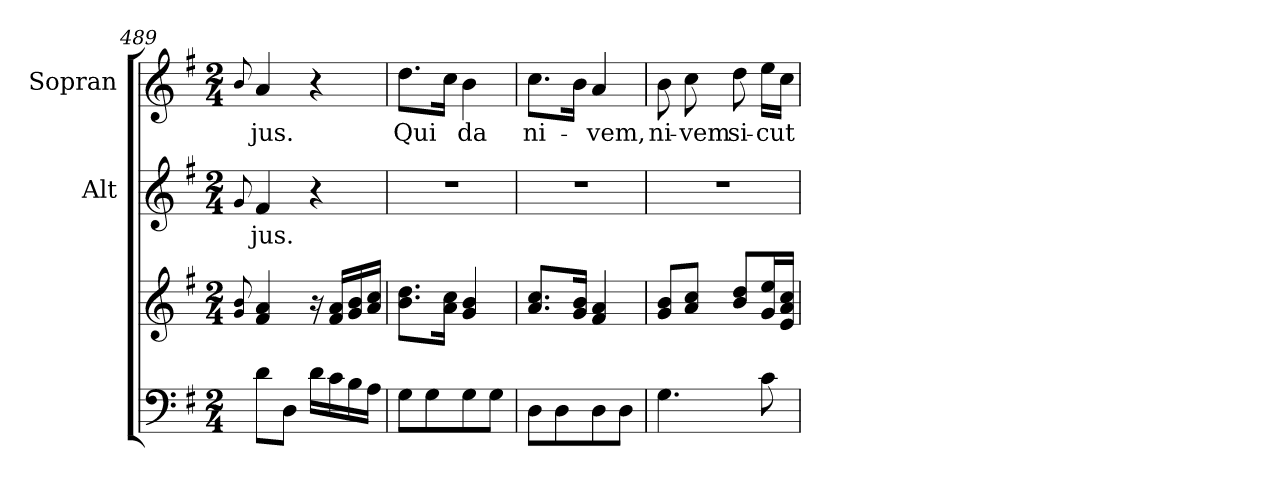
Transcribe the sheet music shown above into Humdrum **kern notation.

**kern	**kern	**kern	**text	**kern	**text
*part3	*part3	*part2	*part2	*part1	*part1
*staff4	*staff3	*staff2	*staff2	*staff1	*staff1
*	*	*I"Alt	*	*I"Sopran	*
*	*	*I'A.	*	*I'S.	*
*clefF4	*clefG2	*clefG2	*	*clefG2	*
*k[f#]	*k[f#]	*k[f#]	*	*k[f#]	*
*G:	*G:	*G:	*	*G:	*
*M2/4	*M2/4	*M2/4	*	*M2/4	*
=489	=489	=489	=489	=489	=489
.	8qqg/ 8qqb/	8qqg/	.	8qqb/	.
!	!	!	!LO:LY:b	!	!LO:LY:b
8d\L	4f#/ 4a/	4f#/	-jus.	4a/	-jus.
8D\J	.	.	.	.	.
16d\LL	16r	4r	.	4r	.
16c\	16f#/ 16a/LL	.	.	.	.
16B\	16g/ 16b/	.	.	.	.
16A\JJ	16a/ 16cc/JJ	.	.	.	.
=490	=490	=490	=490	=490	=490
!	!	!	!	!	!LO:LY:b
8G\L	8.b\ 8.dd\L	2r	.	8.dd\L	Qui
8G\	.	.	.	.	.
.	16a\ 16cc\Jk	.	.	16cc\Jk	.
!	!	!	!	!	!LO:LY:b
8G\	4g/ 4b/	.	.	4b\	da
8G\J	.	.	.	.	.
=491	=491	=491	=491	=491	=491
!	!	!	!	!	!LO:LY:b
8D\L	8.a/ 8.cc/L	2r	.	8.cc\L	ni-
8D\	.	.	.	.	.
.	16g/ 16b/Jk	.	.	16b\Jk	.
!	!	!	!	!	!LO:LY:b
8D\	4f#/ 4a/	.	.	4a/	-vem,
8D\J	.	.	.	.	.
=492	=492	=492	=492	=492	=492
!	!	!	!	!	!LO:LY:b
4.G\	8g/ 8b/L	2r	.	8b\	ni-
!	!	!	!	!	!LO:LY:b
.	8a/ 8cc/J	.	.	8cc\	-vem
!	!	!	!	!	!LO:LY:b
.	8b/ 8dd/L	.	.	8dd\	si-
!	!	!	!	!	!LO:LY:b
8c\	16g/ 16ee/L	.	.	16ee\LL	-cut
.	16e/ 16a/ 16cc/JJ	.	.	16cc\JJ	.
=	=	=	=	=	=
*-	*-	*-	*-	*-	*-
